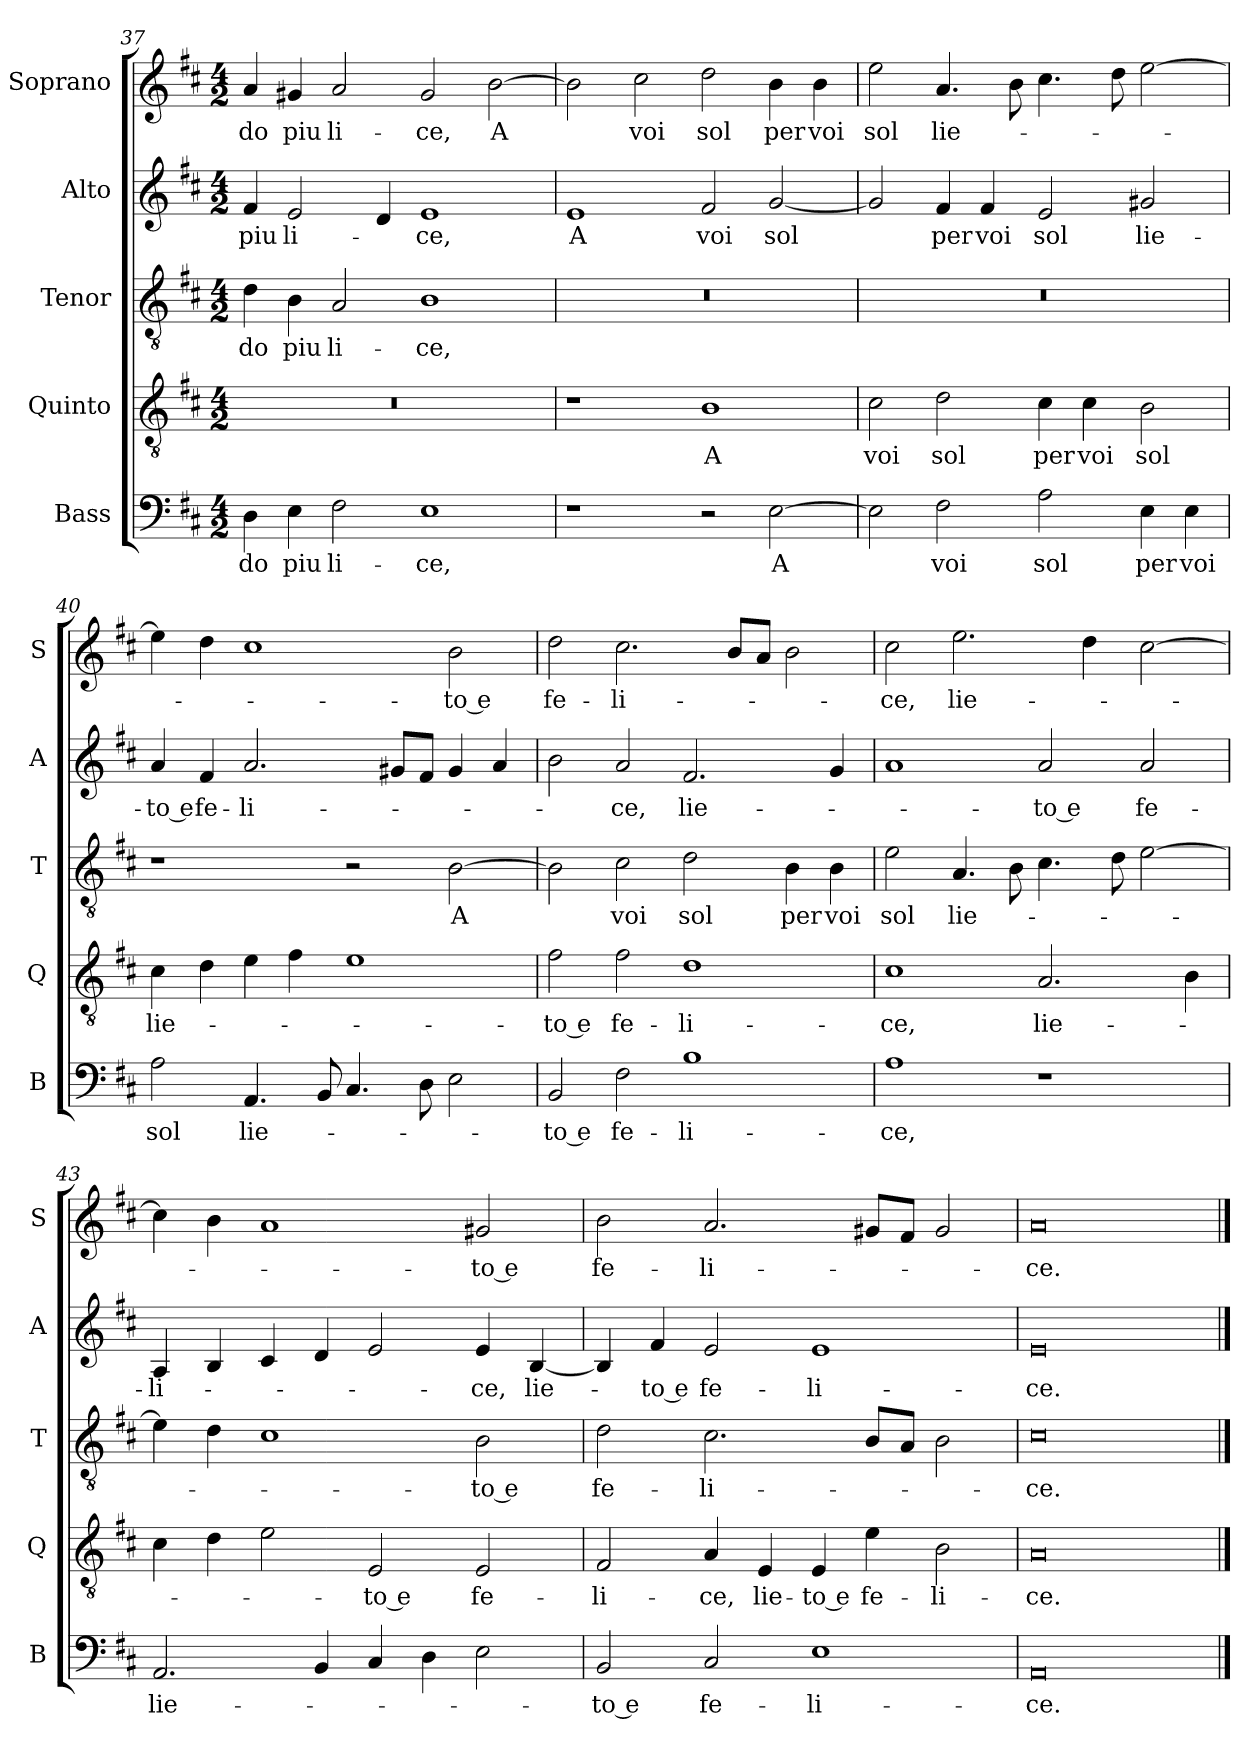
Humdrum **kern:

**kern	**text	**kern	**text	**kern	**text	**kern	**text	**kern	**text
*part5	*part5	*part4	*part4	*part3	*part3	*part2	*part2	*part1	*part1
*staff5	*staff5	*staff4	*staff4	*staff3	*staff3	*staff2	*staff2	*staff1	*staff1
*I"Bass	*	*I"Quinto	*	*I"Tenor	*	*I"Alto	*	*I"Soprano	*
*I'B	*	*I'Q	*	*I'T	*	*I'A	*	*I'S	*
*clefF4	*	*clefGv2	*	*clefGv2	*	*clefG2	*	*clefG2	*
*k[f#c#]	*	*k[f#c#]	*	*k[f#c#]	*	*k[f#c#]	*	*k[f#c#]	*
*D:	*	*D:	*	*D:	*	*D:	*	*D:	*
*M4/2	*	*M4/2	*	*M4/2	*	*M4/2	*	*M4/2	*
=37	=37	=37	=37	=37	=37	=37	=37	=37	=37
!	!LO:LY:b	!	!	!	!LO:LY:b	!	!LO:LY:b	!	!LO:LY:b
4D\	-do	0r	.	4d\	-do	4f#/	piu	4a/	-do
!	!LO:LY:b	!	!	!	!LO:LY:b	!	!LO:LY:b	!	!LO:LY:b
4E\	piu	.	.	4B\	piu	2e/	li-	4g#X/	piu
!	!LO:LY:b	!	!	!	!LO:LY:b	!	!	!	!LO:LY:b
2F#\	li-	.	.	2A/	li-	.	.	2a/	li-
.	.	.	.	.	.	4d/	.	.	.
!	!LO:LY:b	!	!	!	!LO:LY:b	!	!LO:LY:b	!	!LO:LY:b
1E	-ce,	.	.	1B	-ce,	1e	-ce,	2g#/	-ce,
!	!	!	!	!	!	!	!	!	!LO:LY:b
.	.	.	.	.	.	.	.	[2b\	A
!!LO:PB:g=z
=38	=38	=38	=38	=38	=38	=38	=38	=38	=38
!	!	!	!	!	!	!	!LO:LY:b	!	!
1r	.	1r	.	0r	.	1e	A	2b\]	.
!	!	!	!	!	!	!	!	!	!LO:LY:b
.	.	.	.	.	.	.	.	2cc#\	voi
!	!	!	!LO:LY:b	!	!	!	!LO:LY:b	!	!LO:LY:b
2r	.	1B	A	.	.	2f#/	voi	2dd\	sol
!	!LO:LY:b	!	!	!	!	!	!LO:LY:b	!	!LO:LY:b
[2E\	A	.	.	.	.	[2g/	sol	4b\	per
!	!	!	!	!	!	!	!	!	!LO:LY:b
.	.	.	.	.	.	.	.	4b\	voi
=39	=39	=39	=39	=39	=39	=39	=39	=39	=39
!	!	!	!LO:LY:b	!	!	!	!	!	!LO:LY:b
2E\]	.	2c#\	voi	0r	.	2g/]	.	2ee\	sol
!	!LO:LY:b	!	!LO:LY:b	!	!	!	!LO:LY:b	!	!LO:LY:b
2F#\	voi	2d\	sol	.	.	4f#/	per	4.a/	lie-
!	!	!	!	!	!	!	!LO:LY:b	!	!
.	.	.	.	.	.	4f#/	voi	.	.
.	.	.	.	.	.	.	.	8b\	.
!	!LO:LY:b	!	!LO:LY:b	!	!	!	!LO:LY:b	!	!
2A\	sol	4c#\	per	.	.	2e/	sol	4.cc#\	.
!	!	!	!LO:LY:b	!	!	!	!	!	!
.	.	4c#\	voi	.	.	.	.	.	.
.	.	.	.	.	.	.	.	8dd\	.
!	!LO:LY:b	!	!LO:LY:b	!	!	!	!LO:LY:b	!	!
4E\	per	2B\	sol	.	.	2g#X/	lie-	[2ee\	.
!	!LO:LY:b	!	!	!	!	!	!	!	!
4E\	voi	.	.	.	.	.	.	.	.
=40	=40	=40	=40	=40	=40	=40	=40	=40	=40
!	!LO:LY:b	!	!LO:LY:b	!	!	!	!LO:LY:b	!	!
2A\	sol	4c#\	lie-	1r	.	4a/	-to e	4ee\]	.
!	!	!	!	!	!	!	!LO:LY:b	!	!
.	.	4d\	.	.	.	4f#/	fe-	4dd\	.
!	!LO:LY:b	!	!	!	!	!	!LO:LY:b	!	!
4.AA/	lie-	4e\	.	.	.	2.a/	-li-	1cc#	.
.	.	4f#\	.	.	.	.	.	.	.
8BB/	.	.	.	.	.	.	.	.	.
4.C#/	.	1e	.	2r	.	.	.	.	.
.	.	.	.	.	.	8g#X/L	.	.	.
8D\	.	.	.	.	.	8f#/J	.	.	.
!	!	!	!	!	!LO:LY:b	!	!	!	!LO:LY:b
2E\	.	.	.	[2B\	A	4g#/	.	2b\	-to e
.	.	.	.	.	.	4a/	.	.	.
!!LO:LB:g=z
=41	=41	=41	=41	=41	=41	=41	=41	=41	=41
!	!LO:LY:b	!	!LO:LY:b	!	!	!	!	!	!LO:LY:b
2BB/	-to e	2f#\	-to e	2B\]	.	2b\	.	2dd\	fe-
!	!LO:LY:b	!	!LO:LY:b	!	!LO:LY:b	!	!LO:LY:b	!	!LO:LY:b
2F#\	fe-	2f#\	fe-	2c#\	voi	2a/	-ce,	2.cc#\	-li-
!	!LO:LY:b	!	!LO:LY:b	!	!LO:LY:b	!	!LO:LY:b	!	!
1B	-li-	1d	-li-	2d\	sol	2.f#/	lie-	.	.
.	.	.	.	.	.	.	.	8b/L	.
.	.	.	.	.	.	.	.	8a/J	.
!	!	!	!	!	!LO:LY:b	!	!	!	!
.	.	.	.	4B\	per	.	.	2b\	.
!	!	!	!	!	!LO:LY:b	!	!	!	!
.	.	.	.	4B\	voi	4g/	.	.	.
=42	=42	=42	=42	=42	=42	=42	=42	=42	=42
!	!LO:LY:b	!	!LO:LY:b	!	!LO:LY:b	!	!	!	!LO:LY:b
1A	-ce,	1c#	-ce,	2e\	sol	1a	.	2cc#\	-ce,
!	!	!	!	!	!LO:LY:b	!	!	!	!LO:LY:b
.	.	.	.	4.A/	lie-	.	.	2.ee\	lie-
.	.	.	.	8B\	.	.	.	.	.
!	!	!	!LO:LY:b	!	!	!	!LO:LY:b	!	!
1r	.	2.A/	lie-	4.c#\	.	2a/	-to e	.	.
.	.	.	.	.	.	.	.	4dd\	.
.	.	.	.	8d\	.	.	.	.	.
!	!	!	!	!	!	!	!LO:LY:b	!	!
.	.	.	.	[2e\	.	2a/	fe-	[2cc#\	.
.	.	4B\	.	.	.	.	.	.	.
=43	=43	=43	=43	=43	=43	=43	=43	=43	=43
!	!LO:LY:b	!	!	!	!	!	!LO:LY:b	!	!
2.AA/	lie-	4c#\	.	4e\]	.	4A/	-li-	4cc#\]	.
.	.	4d\	.	4d\	.	4B/	.	4b\	.
.	.	2e\	.	1c#	.	4c#/	.	1a	.
4BB/	.	.	.	.	.	4d/	.	.	.
!	!	!	!LO:LY:b	!	!	!	!	!	!
4C#/	.	2E/	-to e	.	.	2e/	.	.	.
4D\	.	.	.	.	.	.	.	.	.
!	!	!	!LO:LY:b	!	!LO:LY:b	!	!LO:LY:b	!	!LO:LY:b
2E\	.	2E/	fe-	2B\	-to e	4e/	-ce,	2g#X/	-to e
!	!	!	!	!	!	!	!LO:LY:b	!	!
.	.	.	.	.	.	[4B/	lie-	.	.
!!LO:LB:g=z
=44	=44	=44	=44	=44	=44	=44	=44	=44	=44
!	!LO:LY:b	!	!LO:LY:b	!	!LO:LY:b	!	!	!	!LO:LY:b
2BB/	-to e	2F#/	-li-	2d\	fe-	4B/]	.	2b\	fe-
!	!	!	!	!	!	!	!LO:LY:b	!	!
.	.	.	.	.	.	4f#/	-to e	.	.
!	!LO:LY:b	!	!LO:LY:b	!	!LO:LY:b	!	!LO:LY:b	!	!LO:LY:b
2C#/	fe-	4A/	-ce,	2.c#\	-li-	2e/	fe-	2.a/	-li-
!	!	!	!LO:LY:b	!	!	!	!	!	!
.	.	4E/	lie-	.	.	.	.	.	.
!	!LO:LY:b	!	!LO:LY:b	!	!	!	!LO:LY:b	!	!
1E	-li-	4E/	-to e	.	.	1e	-li-	.	.
!	!	!	!LO:LY:b	!	!	!	!	!	!
.	.	4e\	fe-	8B/L	.	.	.	8g#X/L	.
.	.	.	.	8A/J	.	.	.	8f#/J	.
!	!	!	!LO:LY:b	!	!	!	!	!	!
.	.	2B\	-li-	2B\	.	.	.	2g#/	.
=45	=45	=45	=45	=45	=45	=45	=45	=45	=45
!	!LO:LY:b	!	!LO:LY:b	!	!LO:LY:b	!	!LO:LY:b	!	!LO:LY:b
0AA	-ce.	0A	-ce.	0c#	-ce.	0e	-ce.	0a	-ce.
==	==	==	==	==	==	==	==	==	==
*-	*-	*-	*-	*-	*-	*-	*-	*-	*-
